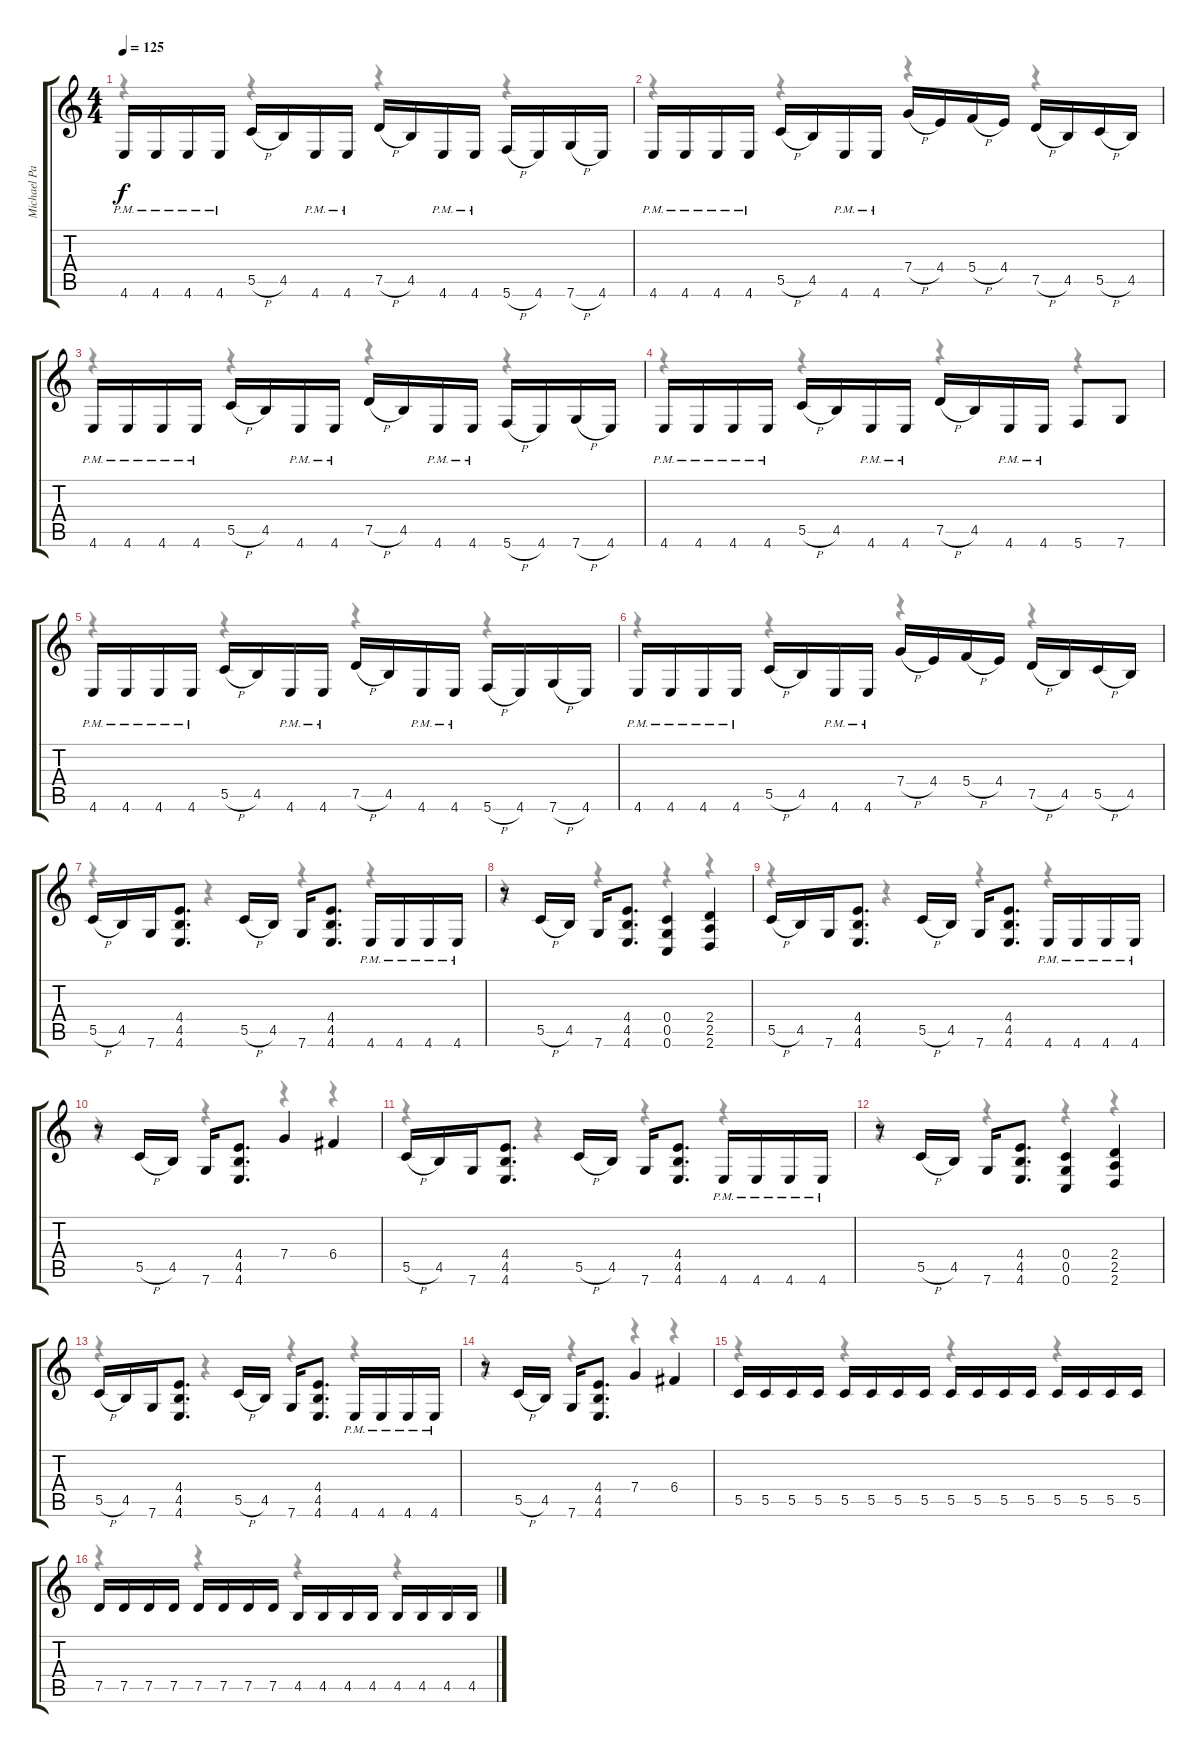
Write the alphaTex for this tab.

\track ("Michael Padge" "Michael Pa") {instrument distortionguitar}
\staff {score tabs}
\tuning (D4 A3 F3 C3 G2 C2) {hide}
\voice
\ts (4 4)
\tempo 125
\clef g2
\ks c
4.6{pm}.16{dy f} 4.6{pm}.16 4.6{pm}.16 4.6{pm}.16 5.5{h}.16 4.5.16 4.6{pm}.16 4.6{pm}.16 7.5{h}.16 4.5.16 4.6{pm}.16 4.6{pm}.16 5.6{h}.16 4.6.16 7.6{h}.16 4.6.16 |
4.6{pm}.16 4.6{pm}.16 4.6{pm}.16 4.6{pm}.16 5.5{h}.16 4.5.16 4.6{pm}.16 4.6{pm}.16 7.4{h}.16 4.4.16 5.4{h}.16 4.4.16 7.5{h}.16 4.5.16 5.5{h}.16 4.5.16 |
4.6{pm}.16 4.6{pm}.16 4.6{pm}.16 4.6{pm}.16 5.5{h}.16 4.5.16 4.6{pm}.16 4.6{pm}.16 7.5{h}.16 4.5.16 4.6{pm}.16 4.6{pm}.16 5.6{h}.16 4.6.16 7.6{h}.16 4.6.16 |
4.6{pm}.16 4.6{pm}.16 4.6{pm}.16 4.6{pm}.16 5.5{h}.16 4.5.16 4.6{pm}.16 4.6{pm}.16 7.5{h}.16 4.5.16 4.6{pm}.16 4.6{pm}.16 5.6.8 7.6.8 |
4.6{pm}.16 4.6{pm}.16 4.6{pm}.16 4.6{pm}.16 5.5{h}.16 4.5.16 4.6{pm}.16 4.6{pm}.16 7.5{h}.16 4.5.16 4.6{pm}.16 4.6{pm}.16 5.6{h}.16 4.6.16 7.6{h}.16 4.6.16 |
4.6{pm}.16 4.6{pm}.16 4.6{pm}.16 4.6{pm}.16 5.5{h}.16 4.5.16 4.6{pm}.16 4.6{pm}.16 7.4{h}.16 4.4.16 5.4{h}.16 4.4.16 7.5{h}.16 4.5.16 5.5{h}.16 4.5.16 |
5.5{h}.16 4.5.16 7.6.16 (4.4 4.5 4.6).8{d} 5.5{h}.16 4.5.16 7.6.16 (4.4 4.5 4.6).8{d} 4.6{pm}.16 4.6{pm}.16 4.6{pm}.16 4.6{pm}.16 |
r.8 5.5{h}.16 4.5.16 7.6.16 (4.4 4.5 4.6).8{d} (0.4 0.5 0.6).4 (2.4 2.5 2.6).4 |
5.5{h}.16 4.5.16 7.6.16 (4.4 4.5 4.6).8{d} 5.5{h}.16 4.5.16 7.6.16 (4.4 4.5 4.6).8{d} 4.6{pm}.16 4.6{pm}.16 4.6{pm}.16 4.6{pm}.16 |
r.8 5.5{h}.16 4.5.16 7.6.16 (4.4 4.5 4.6).8{d} 7.4.4 6.4.4 |
5.5{h}.16 4.5.16 7.6.16 (4.4 4.5 4.6).8{d} 5.5{h}.16 4.5.16 7.6.16 (4.4 4.5 4.6).8{d} 4.6{pm}.16 4.6{pm}.16 4.6{pm}.16 4.6{pm}.16 |
r.8 5.5{h}.16 4.5.16 7.6.16 (4.4 4.5 4.6).8{d} (0.4 0.5 0.6).4 (2.4 2.5 2.6).4 |
5.5{h}.16 4.5.16 7.6.16 (4.4 4.5 4.6).8{d} 5.5{h}.16 4.5.16 7.6.16 (4.4 4.5 4.6).8{d} 4.6{pm}.16 4.6{pm}.16 4.6{pm}.16 4.6{pm}.16 |
r.8 5.5{h}.16 4.5.16 7.6.16 (4.4 4.5 4.6).8{d} 7.4.4 6.4.4 |
5.5.16 5.5.16 5.5.16 5.5.16 5.5.16 5.5.16 5.5.16 5.5.16 5.5.16 5.5.16 5.5.16 5.5.16 5.5.16 5.5.16 5.5.16 5.5.16 |
7.5.16 7.5.16 7.5.16 7.5.16 7.5.16 7.5.16 7.5.16 7.5.16 4.5.16 4.5.16 4.5.16 4.5.16 4.5.16 4.5.16 4.5.16 4.5.16
\voice
\clef g2
\ottava regular
\simile none
\ks c
r.4{dy f} r.4 r.4 r.4 |
r.4 r.4 r.4 r.4 |
r.4 r.4 r.4 r.4 |
r.4 r.4 r.4 r.4 |
r.4 r.4 r.4 r.4 |
r.4 r.4 r.4 r.4 |
r.4 r.4 r.4 r.4 |
r.4 r.4 r.4 r.4 |
r.4 r.4 r.4 r.4 |
r.4 r.4 r.4 r.4 |
r.4 r.4 r.4 r.4 |
r.4 r.4 r.4 r.4 |
r.4 r.4 r.4 r.4 |
r.4 r.4 r.4 r.4 |
r.4 r.4 r.4 r.4 |
r.4 r.4 r.4 r.4
